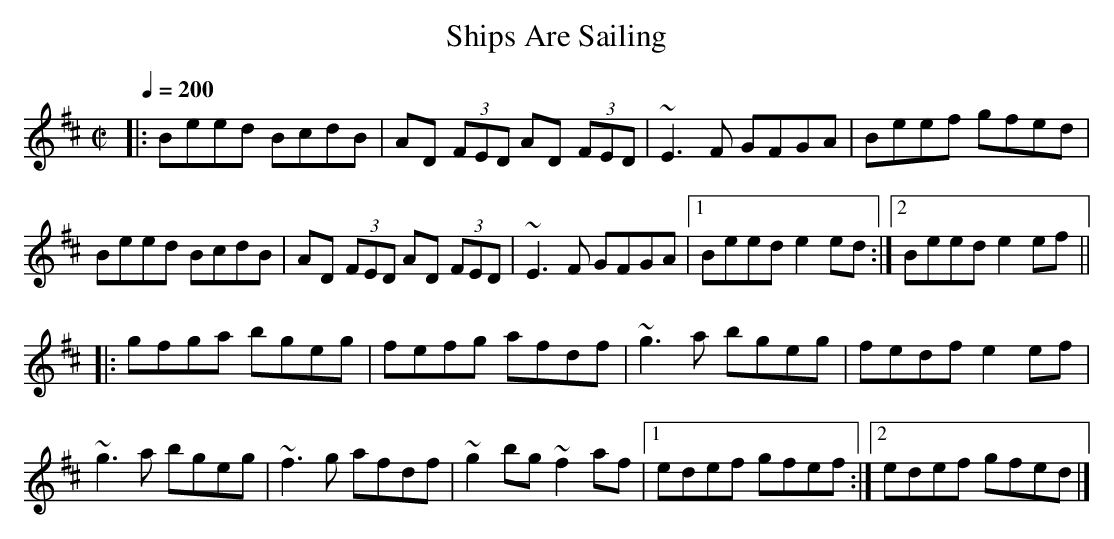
X:1
T:Ships Are Sailing
M:C|
L:1/8
Q:1/4=200
K:Edor
|:Beed BcdB|AD (3FED AD (3FED|~E3F GFGA|Beef gfed|
Beed BcdB|AD (3FED AD (3FED|~E3F GFGA|1 Beed e2ed:|2 Beed e2ef||
|:gfga bgeg|fefg afdf|~g3a bgeg|fedf e2ef|
~g3a bgeg|~f3g afdf|~g2bg ~f2af|1 edef gfef:|2 edef gfed|]
